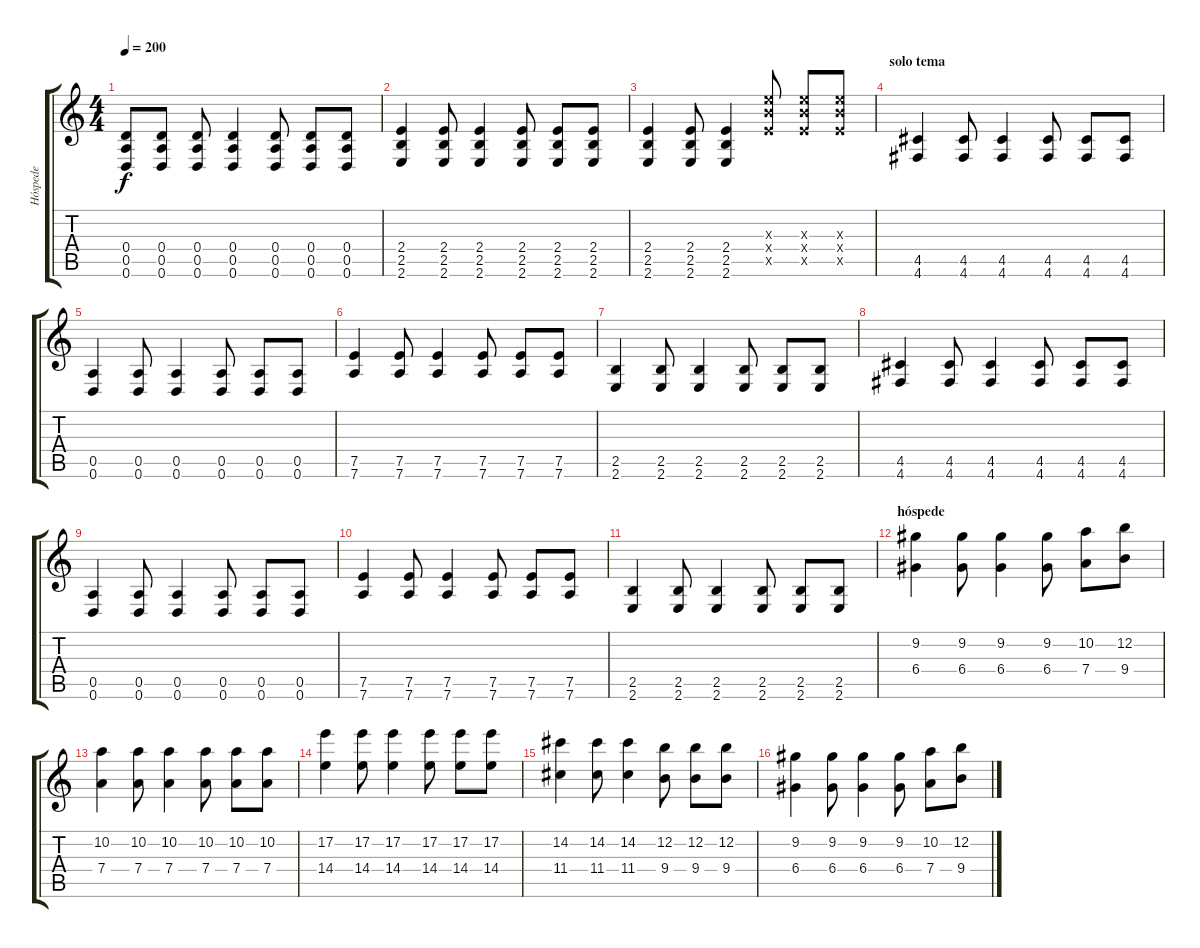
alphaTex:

\track ("Hóspede" "Hóspede") {instrument distortionguitar}
\staff {score tabs}
\tuning (E4 B3 G3 D3 A2 D2) {hide}
\ts (4 4)
\tempo 200
\clef g2
\ks c
(0.4{t} 0.5{t} 0.6{t}).8{dy f} (0.4 0.5 0.6).8 (0.4 0.5 0.6).8 (0.4 0.5 0.6).4 (0.4 0.5 0.6).8 (0.4 0.5 0.6).8 (0.4 0.5 0.6).8 |
(2.4 2.5 2.6).4 (2.4 2.5 2.6).8 (2.4 2.5 2.6).4 (2.4 2.5 2.6).8 (2.4 2.5 2.6).8 (2.4 2.5 2.6).8 |
(2.4 2.5 2.6).4 (2.4 2.5 2.6).8 (2.4 2.5 2.6).4 (9.3{x} 9.4{x} 7.5{x}).8 (9.3{x} 9.4{x} 7.5{x}).8 (9.3{x} 9.4{x} 7.5{x}).8 |
\section ("" "solo tema")
(4.5 4.6).4 (4.5 4.6).8 (4.5 4.6).4 (4.5 4.6).8 (4.5 4.6).8 (4.5 4.6).8 |
(0.5 0.6).4 (0.5 0.6).8 (0.5 0.6).4 (0.5 0.6).8 (0.5 0.6).8 (0.5 0.6).8 |
(7.5 7.6).4 (7.5 7.6).8 (7.5 7.6).4 (7.5 7.6).8 (7.5 7.6).8 (7.5 7.6).8 |
(2.5 2.6).4 (2.5 2.6).8 (2.5 2.6).4 (2.5 2.6).8 (2.5 2.6).8 (2.5 2.6).8 |
(4.5 4.6).4 (4.5 4.6).8 (4.5 4.6).4 (4.5 4.6).8 (4.5 4.6).8 (4.5 4.6).8 |
(0.5 0.6).4 (0.5 0.6).8 (0.5 0.6).4 (0.5 0.6).8 (0.5 0.6).8 (0.5 0.6).8 |
(7.5 7.6).4 (7.5 7.6).8 (7.5 7.6).4 (7.5 7.6).8 (7.5 7.6).8 (7.5 7.6).8 |
(2.5 2.6).4 (2.5 2.6).8 (2.5 2.6).4 (2.5 2.6).8 (2.5 2.6).8 (2.5 2.6).8 |
\section ("" "hóspede")
(9.2 6.4).4 (9.2 6.4).8 (9.2 6.4).4 (9.2 6.4).8 (10.2 7.4).8 (12.2 9.4).8 |
(10.2 7.4).4 (10.2 7.4).8 (10.2 7.4).4 (10.2 7.4).8 (10.2 7.4).8 (10.2 7.4).8 |
(17.2 14.4).4 (17.2 14.4).8 (17.2 14.4).4 (17.2 14.4).8 (17.2 14.4).8 (17.2 14.4).8 |
(14.2 11.4).4 (14.2 11.4).8 (14.2 11.4).4 (12.2 9.4).8 (12.2 9.4).8 (12.2 9.4).8 |
(9.2 6.4).4 (9.2 6.4).8 (9.2 6.4).4 (9.2 6.4).8 (10.2 7.4).8 (12.2 9.4).8
